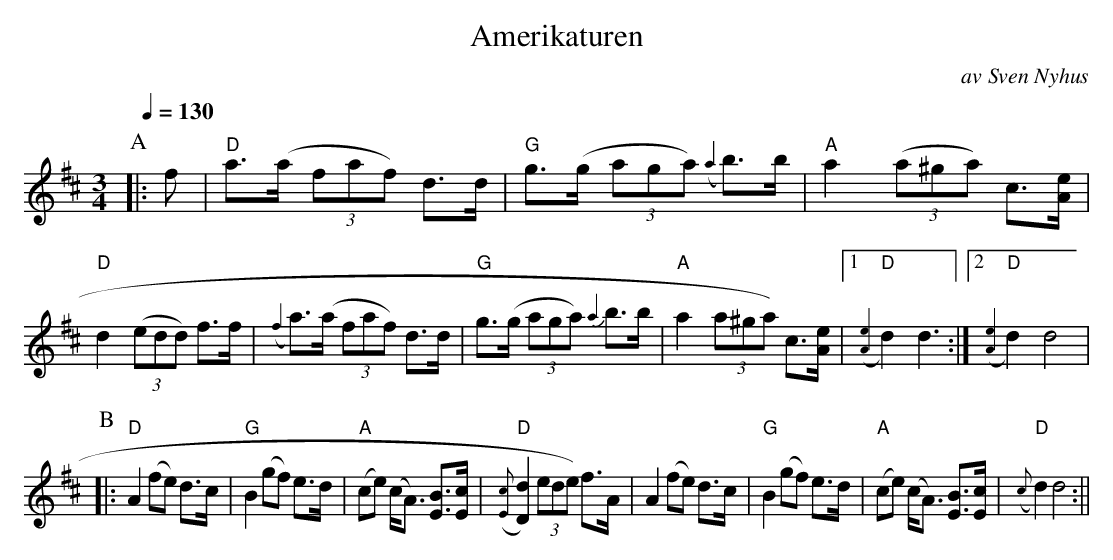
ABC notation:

X:1
T:Amerikaturen
C:av Sven Nyhus
M:3/4
L:1/16
Q:1/4=130
K:D
P:A
|: f2- |"D" a3(a (3f2a2f2) d3d|"G" g3(g (3a2g2a2) ({a2}b3)b\
| "A" a4 ((3a2^g2a2) c3[Ae]|"D" d4 ((3e2d2d2) f3f\
| ({f2}a3)(a (3f2a2f2) d3d|"G" g3(g (3a2g2a2) {a2}b3b\
| "A" a4 (3a2^g2a2) c3[Ae] |1"D" ({[A2e2]}d4) d6 :|2 "D" ({[A2e2]}d4) d8|
P:B
|: "D" A4 (f2e2) d3c |"G" B4 (g2f2) e3d|"A" (c2e2) (cA3) [E3B3][Ec]\
| "D" ({[Ec]}[D4d4]) (3e2d2e2) f3A| A4 (f2e2) d3c \
| "G" B4 (g2f2) e3d| "A" (c2e2) (cA3) [E3B3][Ec] \
| "D" ({c}d4)d8:||
